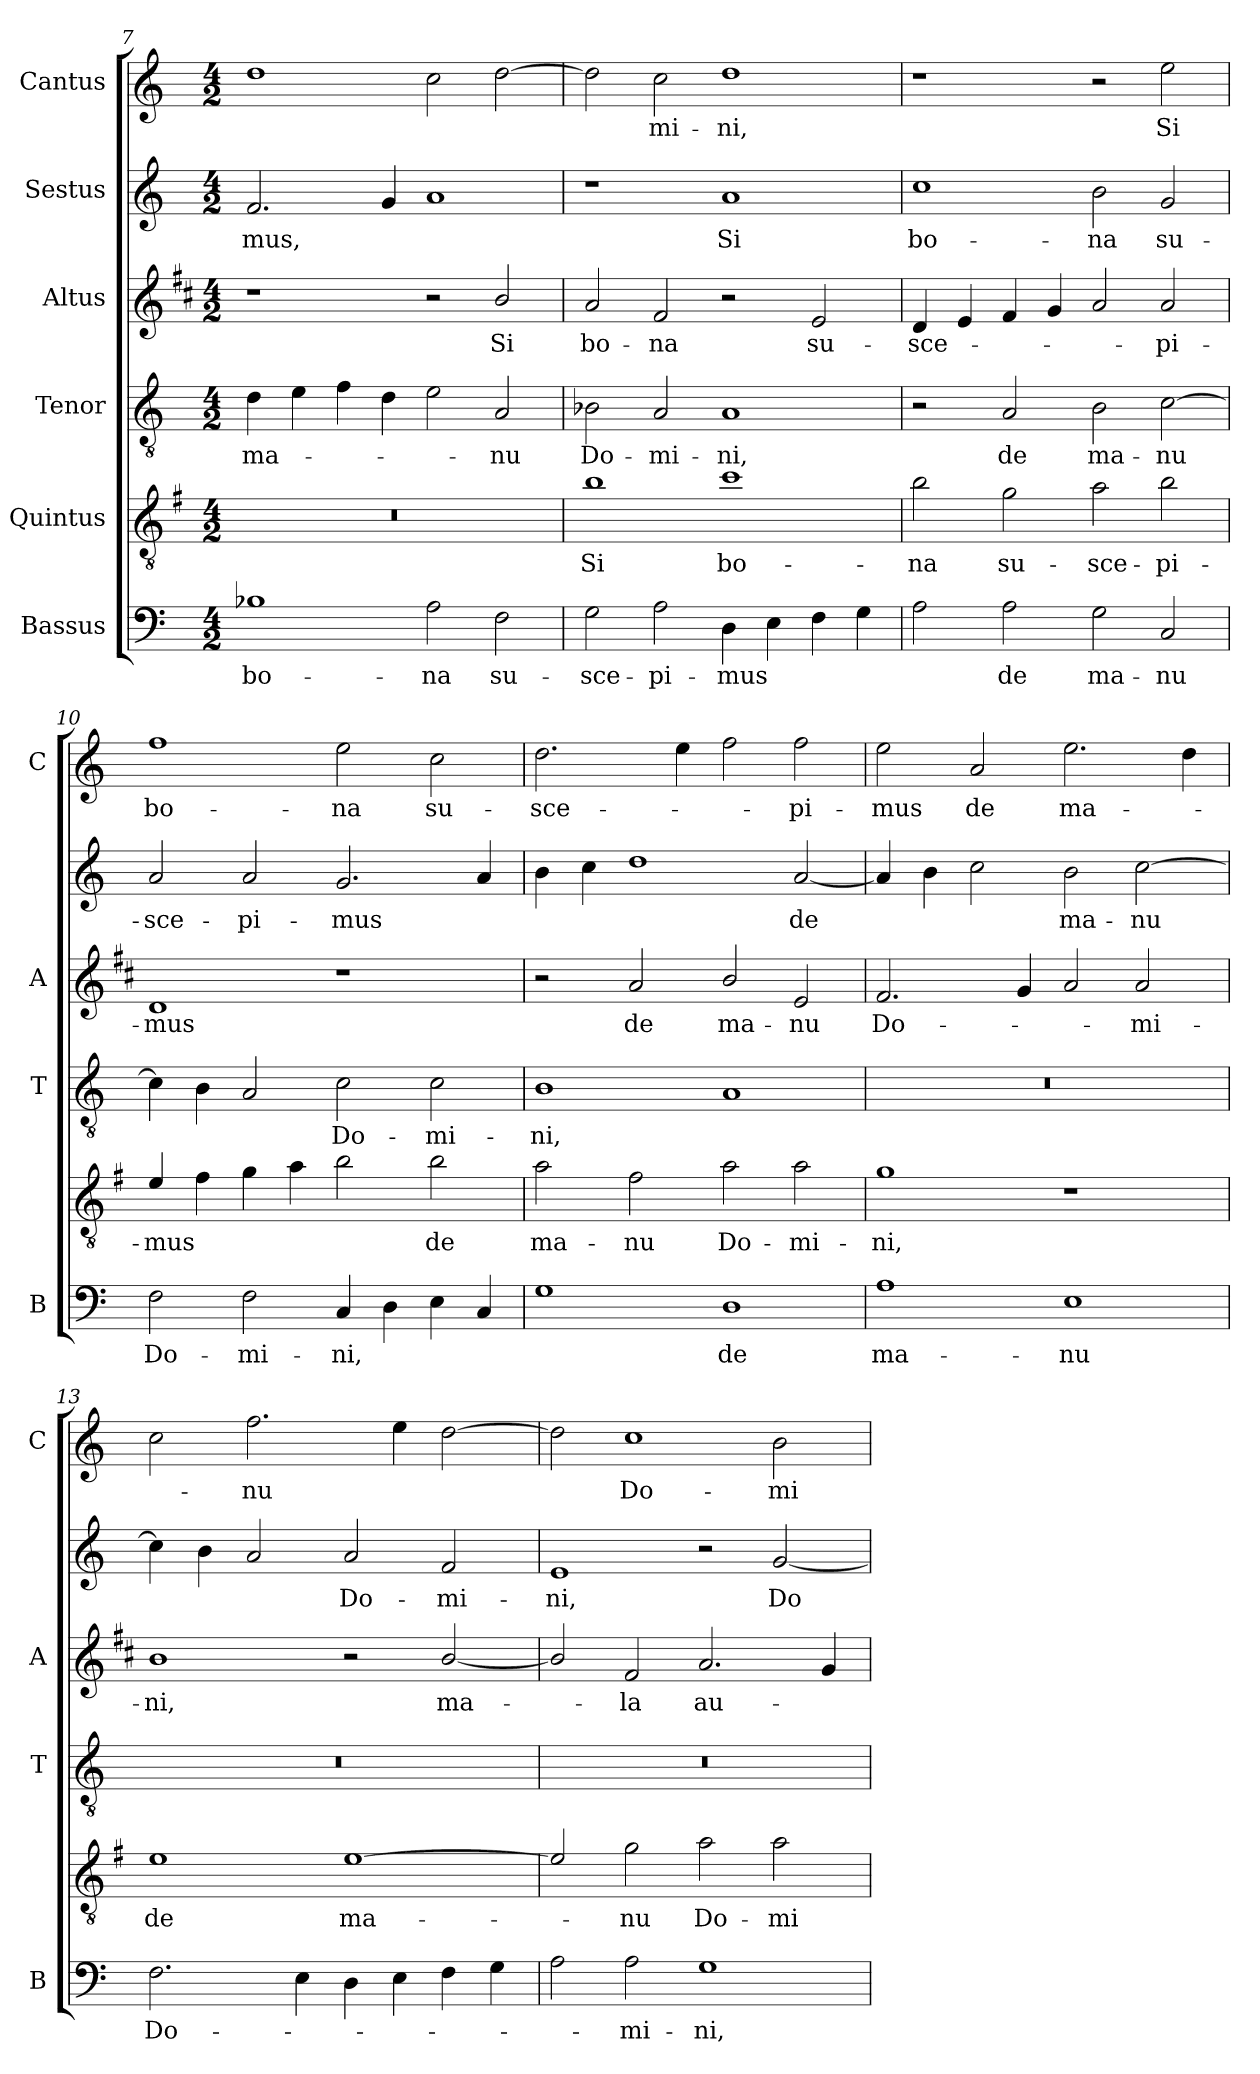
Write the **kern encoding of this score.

**kern	**text	**kern	**text	**kern	**text	**kern	**text	**kern	**text	**kern	**text
*part6	*part6	*part5	*part5	*part4	*part4	*part3	*part3	*part2	*part2	*part1	*part1
*staff6	*staff6	*staff5	*staff5	*staff4	*staff4	*staff3	*staff3	*staff2	*staff2	*staff1	*staff1
*I"Bassus	*	*I"Quintus	*	*I"Tenor	*	*I"Altus	*	*I"Sestus	*	*I"Cantus	*
*I'B	*	*	*	*I'T	*	*I'A	*	*	*	*I'C	*
*clefF4	*	*clefGv2	*	*clefGv2	*	*clefG2	*	*clefG2	*	*clefG2	*
*	*	*ITrd4c7	*	*	*	*ITrd1c2	*	*	*	*	*
*k[]	*	*k[]	*	*k[]	*	*k[]	*	*k[]	*	*k[]	*
*C:	*	*C:	*	*C:	*	*C:	*	*C:	*	*C:	*
*M4/2	*	*M4/2	*	*M4/2	*	*M4/2	*	*M4/2	*	*M4/2	*
=7	=7	=7	=7	=7	=7	=7	=7	=7	=7	=7	=7
!	!LO:LY:b	!	!	!	!LO:LY:b	!	!	!	!LO:LY:b	!	!
1B-X	bo-	0r	.	4d\	ma-	1r	.	2.f/	-mus,	1dd	.
.	.	.	.	4e\	.	.	.	.	.	.	.
.	.	.	.	4f\	.	.	.	.	.	.	.
.	.	.	.	4d\	.	.	.	4g/	.	.	.
!	!LO:LY:b	!	!	!	!	!	!	!	!	!	!
2A\	-na	.	.	2e\	.	2r	.	1a	.	2cc\	.
!	!LO:LY:b	!	!	!	!LO:LY:b	!	!LO:LY:b	!	!	!	!
2F\	su-	.	.	2A/	-nu	2a/	Si	.	.	[2dd\	.
=8	=8	=8	=8	=8	=8	=8	=8	=8	=8	=8	=8
!	!LO:LY:b	!	!LO:LY:b	!	!LO:LY:b	!	!LO:LY:b	!	!	!	!
2G\	-sce-	1e	Si	2B-X\	Do-	2g/	bo-	1r	.	2dd\]	.
!	!LO:LY:b	!	!	!	!LO:LY:b	!	!LO:LY:b	!	!	!	!LO:LY:b
2A\	-pi-	.	.	2A/	-mi-	2e/	-na	.	.	2cc\	-mi-
!	!LO:LY:b	!	!LO:LY:b	!	!LO:LY:b	!	!	!	!LO:LY:b	!	!LO:LY:b
4D\	-mus	1f	bo-	1A	-ni,	2r	.	1a	Si	1dd	-ni,
4E\	.	.	.	.	.	.	.	.	.	.	.
!	!	!	!	!	!	!	!LO:LY:b	!	!	!	!
4F\	.	.	.	.	.	2d/	su-	.	.	.	.
4G\	.	.	.	.	.	.	.	.	.	.	.
=9	=9	=9	=9	=9	=9	=9	=9	=9	=9	=9	=9
!	!	!	!LO:LY:b	!	!	!	!LO:LY:b	!	!LO:LY:b	!	!
2A\	.	2e\	-na	2r	.	4c/	-sce-	1cc	bo-	1r	.
.	.	.	.	.	.	4d/	.	.	.	.	.
!	!LO:LY:b	!	!LO:LY:b	!	!LO:LY:b	!	!	!	!	!	!
2A\	de	2c\	su-	2A/	de	4e/	.	.	.	.	.
.	.	.	.	.	.	4f/	.	.	.	.	.
!	!LO:LY:b	!	!LO:LY:b	!	!LO:LY:b	!	!	!	!LO:LY:b	!	!
2G\	ma-	2d\	-sce-	2B\	ma-	2g/	.	2b\	-na	2r	.
!	!LO:LY:b	!	!LO:LY:b	!	!LO:LY:b	!	!LO:LY:b	!	!LO:LY:b	!	!LO:LY:b
2C/	-nu	2e\	-pi-	[2c\	-nu	2g/	-pi-	2g/	su-	2ee\	Si
=10	=10	=10	=10	=10	=10	=10	=10	=10	=10	=10	=10
!	!LO:LY:b	!	!LO:LY:b	!	!	!	!LO:LY:b	!	!LO:LY:b	!	!LO:LY:b
2F\	Do-	4A/	-mus	4c\]	.	1c	-mus	2a/	-sce-	1ff	bo-
.	.	4B\	.	4B\	.	.	.	.	.	.	.
!	!LO:LY:b	!	!	!	!	!	!	!	!LO:LY:b	!	!
2F\	-mi-	4c\	.	2A/	.	.	.	2a/	-pi-	.	.
.	.	4d\	.	.	.	.	.	.	.	.	.
!	!LO:LY:b	!	!	!	!LO:LY:b	!	!	!	!LO:LY:b	!	!LO:LY:b
4C/	-ni,	2e\	.	2c\	Do-	1r	.	2.g/	-mus	2ee\	-na
4D\	.	.	.	.	.	.	.	.	.	.	.
!	!	!	!LO:LY:b	!	!LO:LY:b	!	!	!	!	!	!LO:LY:b
4E\	.	2e\	de	2c\	-mi-	.	.	.	.	2cc\	su-
4C/	.	.	.	.	.	.	.	4a/	.	.	.
=11	=11	=11	=11	=11	=11	=11	=11	=11	=11	=11	=11
!	!	!	!LO:LY:b	!	!LO:LY:b	!	!	!	!	!	!LO:LY:b
1G	.	2d\	ma-	1B	-ni,	2r	.	4b\	.	2.dd\	-sce-
.	.	.	.	.	.	.	.	4cc\	.	.	.
!	!	!	!LO:LY:b	!	!	!	!LO:LY:b	!	!	!	!
.	.	2B\	-nu	.	.	2g/	de	1dd	.	.	.
.	.	.	.	.	.	.	.	.	.	4ee\	.
!	!LO:LY:b	!	!LO:LY:b	!	!	!	!LO:LY:b	!	!	!	!
1D	de	2d\	Do-	1A	.	2a/	ma-	.	.	2ff\	.
!	!	!	!LO:LY:b	!	!	!	!LO:LY:b	!	!LO:LY:b	!	!LO:LY:b
.	.	2d\	-mi-	.	.	2d/	-nu	[2a/	de	2ff\	-pi-
!!LO:PB:g=z
=12	=12	=12	=12	=12	=12	=12	=12	=12	=12	=12	=12
!	!LO:LY:b	!	!LO:LY:b	!	!	!	!LO:LY:b	!	!	!	!LO:LY:b
1A	ma-	1c	-ni,	0r	.	2.e/	Do-	4a/]	.	2ee\	-mus
.	.	.	.	.	.	.	.	4b\	.	.	.
!	!	!	!	!	!	!	!	!	!	!	!LO:LY:b
.	.	.	.	.	.	.	.	2cc\	.	2a/	de
.	.	.	.	.	.	4f/	.	.	.	.	.
!	!LO:LY:b	!	!	!	!	!	!	!	!LO:LY:b	!	!LO:LY:b
1E	-nu	1r	.	.	.	2g/	.	2b\	ma-	2.ee\	ma-
!	!	!	!	!	!	!	!LO:LY:b	!	!LO:LY:b	!	!
.	.	.	.	.	.	2g/	-mi-	[2cc\	-nu	.	.
.	.	.	.	.	.	.	.	.	.	4dd\	.
=13	=13	=13	=13	=13	=13	=13	=13	=13	=13	=13	=13
!	!LO:LY:b	!	!LO:LY:b	!	!	!	!LO:LY:b	!	!	!	!
2.F\	Do-	1A	de	0r	.	1a	-ni,	4cc\]	.	2cc\	.
.	.	.	.	.	.	.	.	4b\	.	.	.
!	!	!	!	!	!	!	!	!	!	!	!LO:LY:b
.	.	.	.	.	.	.	.	2a/	.	2.ff\	-nu
4E\	.	.	.	.	.	.	.	.	.	.	.
!	!	!	!LO:LY:b	!	!	!	!	!	!LO:LY:b	!	!
4D\	.	[1A	ma-	.	.	2r	.	2a/	Do-	.	.
4E\	.	.	.	.	.	.	.	.	.	4ee\	.
!	!	!	!	!	!	!	!LO:LY:b	!	!LO:LY:b	!	!
4F\	.	.	.	.	.	[2a/	ma-	2f/	-mi-	[2dd\	.
4G\	.	.	.	.	.	.	.	.	.	.	.
=14	=14	=14	=14	=14	=14	=14	=14	=14	=14	=14	=14
!	!	!	!	!	!	!	!	!	!LO:LY:b	!	!
2A\	.	2A/]	.	0r	.	2a/]	.	1e	-ni,	2dd\]	.
!	!LO:LY:b	!	!LO:LY:b	!	!	!	!LO:LY:b	!	!	!	!LO:LY:b
2A\	-mi-	2c\	-nu	.	.	2e/	-la	.	.	1cc	Do-
!	!LO:LY:b	!	!LO:LY:b	!	!	!	!LO:LY:b	!	!	!	!
1G	-ni,	2d\	Do-	.	.	2.g/	au-	2r	.	.	.
!	!	!	!LO:LY:b	!	!	!	!	!	!LO:LY:b	!	!LO:LY:b
.	.	2d\	-mi-	.	.	.	.	[2g/	Do-	2b\	-mi-
.	.	.	.	.	.	4f/	.	.	.	.	.
=	=	=	=	=	=	=	=	=	=	=	=
*-	*-	*-	*-	*-	*-	*-	*-	*-	*-	*-	*-
